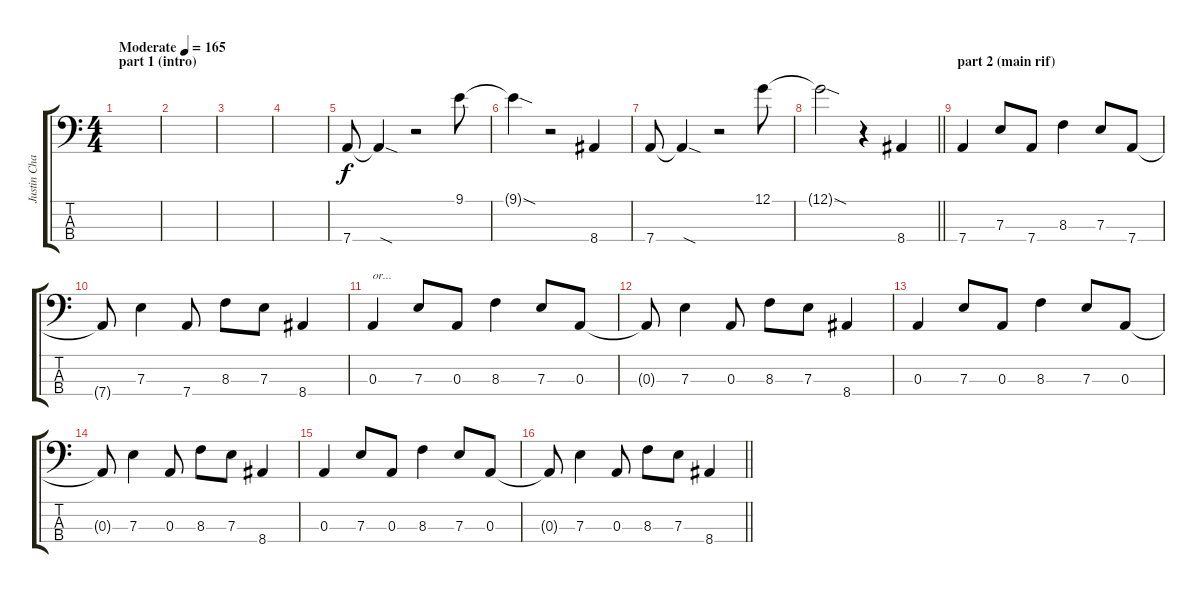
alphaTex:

\track ("Justin Chancellor / bass guitar" "Justin Cha") {instrument electricbassfinger}
\staff {score tabs}
\tuning (G2 D2 A1 D1) {hide}
\ts (4 4)
\section ("" "part 1 (intro)")
\tempo (165 "Moderate")
\clef f4
\ks c
|
|
|
|
7.4.8 7.4{sod t}.4 r.2 9.1.8 |
9.1{sod t}.4 r.2 8.4.4 |
7.4.8 7.4{sod t}.4 r.2 12.1.8 |
\barLineRight lightlight
12.1{sod t}.2 r.4 8.4.4 |
\section ("" "part 2 (main rif)")
7.4.4 7.3.8 7.4.8 8.3.4 7.3.8 7.4.8 |
7.4{t}.8 7.3.4 7.4.8 8.3.8 7.3.8 8.4.4 |
0.3.4{txt "or..."} 7.3.8 0.3.8 8.3.4 7.3.8 0.3.8 |
0.3{t}.8 7.3.4 0.3.8 8.3.8 7.3.8 8.4.4 |
0.3.4 7.3.8 0.3.8 8.3.4 7.3.8 0.3.8 |
0.3{t}.8 7.3.4 0.3.8 8.3.8 7.3.8 8.4.4 |
0.3.4 7.3.8 0.3.8 8.3.4 7.3.8 0.3.8 |
\barLineRight lightlight
0.3{t}.8 7.3.4 0.3.8 8.3.8 7.3.8 8.4.4
